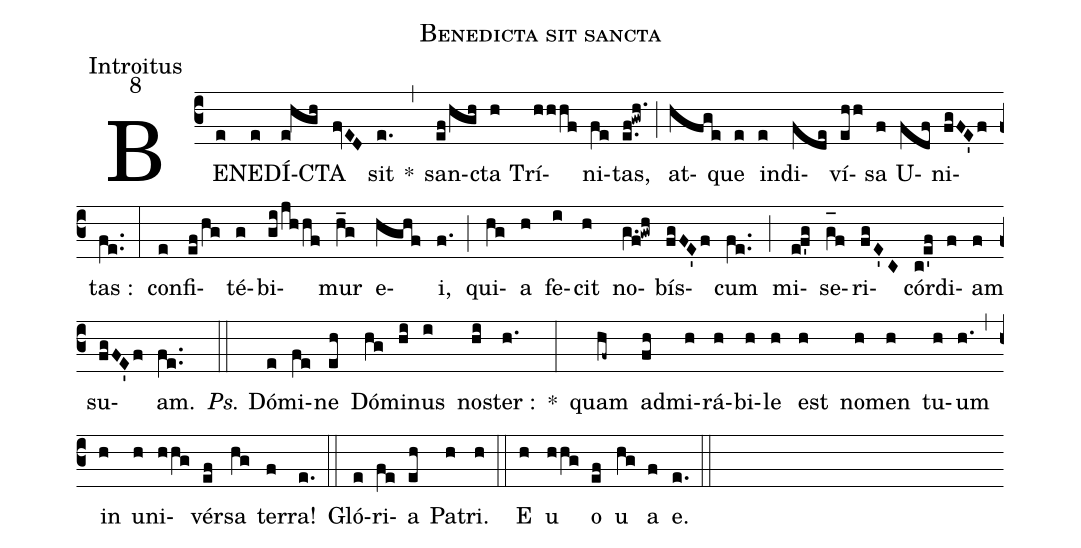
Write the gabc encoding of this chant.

name:Benedicta sit sancta;
office-part:Introitus;
mode:8;
%%
(c3) BE(e)NE(e)DÍ(e!hgh)CTA(fvED) sit(e.) *(,) san(ef/hgh)cta(h) Trí(hhhf)ni(fe)tas,(e.f!gwh.) (;) at(hfge)que(e) in(e)di(fde)ví(ehh)sa(f) U(fdf)ni(fgFE'f)tas :(fe..) (:) con(e)fi(ef/hg)té(g)bi(gi/jhhf)mur(h_g) e(hghf)i,(f.) (;) qui(hg)a(h) fe(i)cit(h) no(g.f!gwh)bís(fgFE'f)cum(fe..) (;) mi(ef'g)se(g_[oh:h]f)ri(fgE'C)cór(c!e'f)di(f)am(f) su(fgFE'f)am.(fe..) (::) <i>Ps.</i> Dó(e)mi(fe)ne(eh) Dó(hg)mi(hi)nus(i) no(hi)ster :(h.) *(:) quam(hf~) ad(fh)mi(h)rá(h)bi(h)le(h) est(h) no(h)men(h) tu(h)um(h.) (,) in(h) u(h)ni(hhg)vér(ef)sa(hg) ter(f)ra!(e.) (::) Gló(e)ri(fe)a(eh) Pa(h)tri.(h) (::) <eu>E(h) u(hhg) o(ef) u(hg) a(f) e.</eu>(e.) (::)
